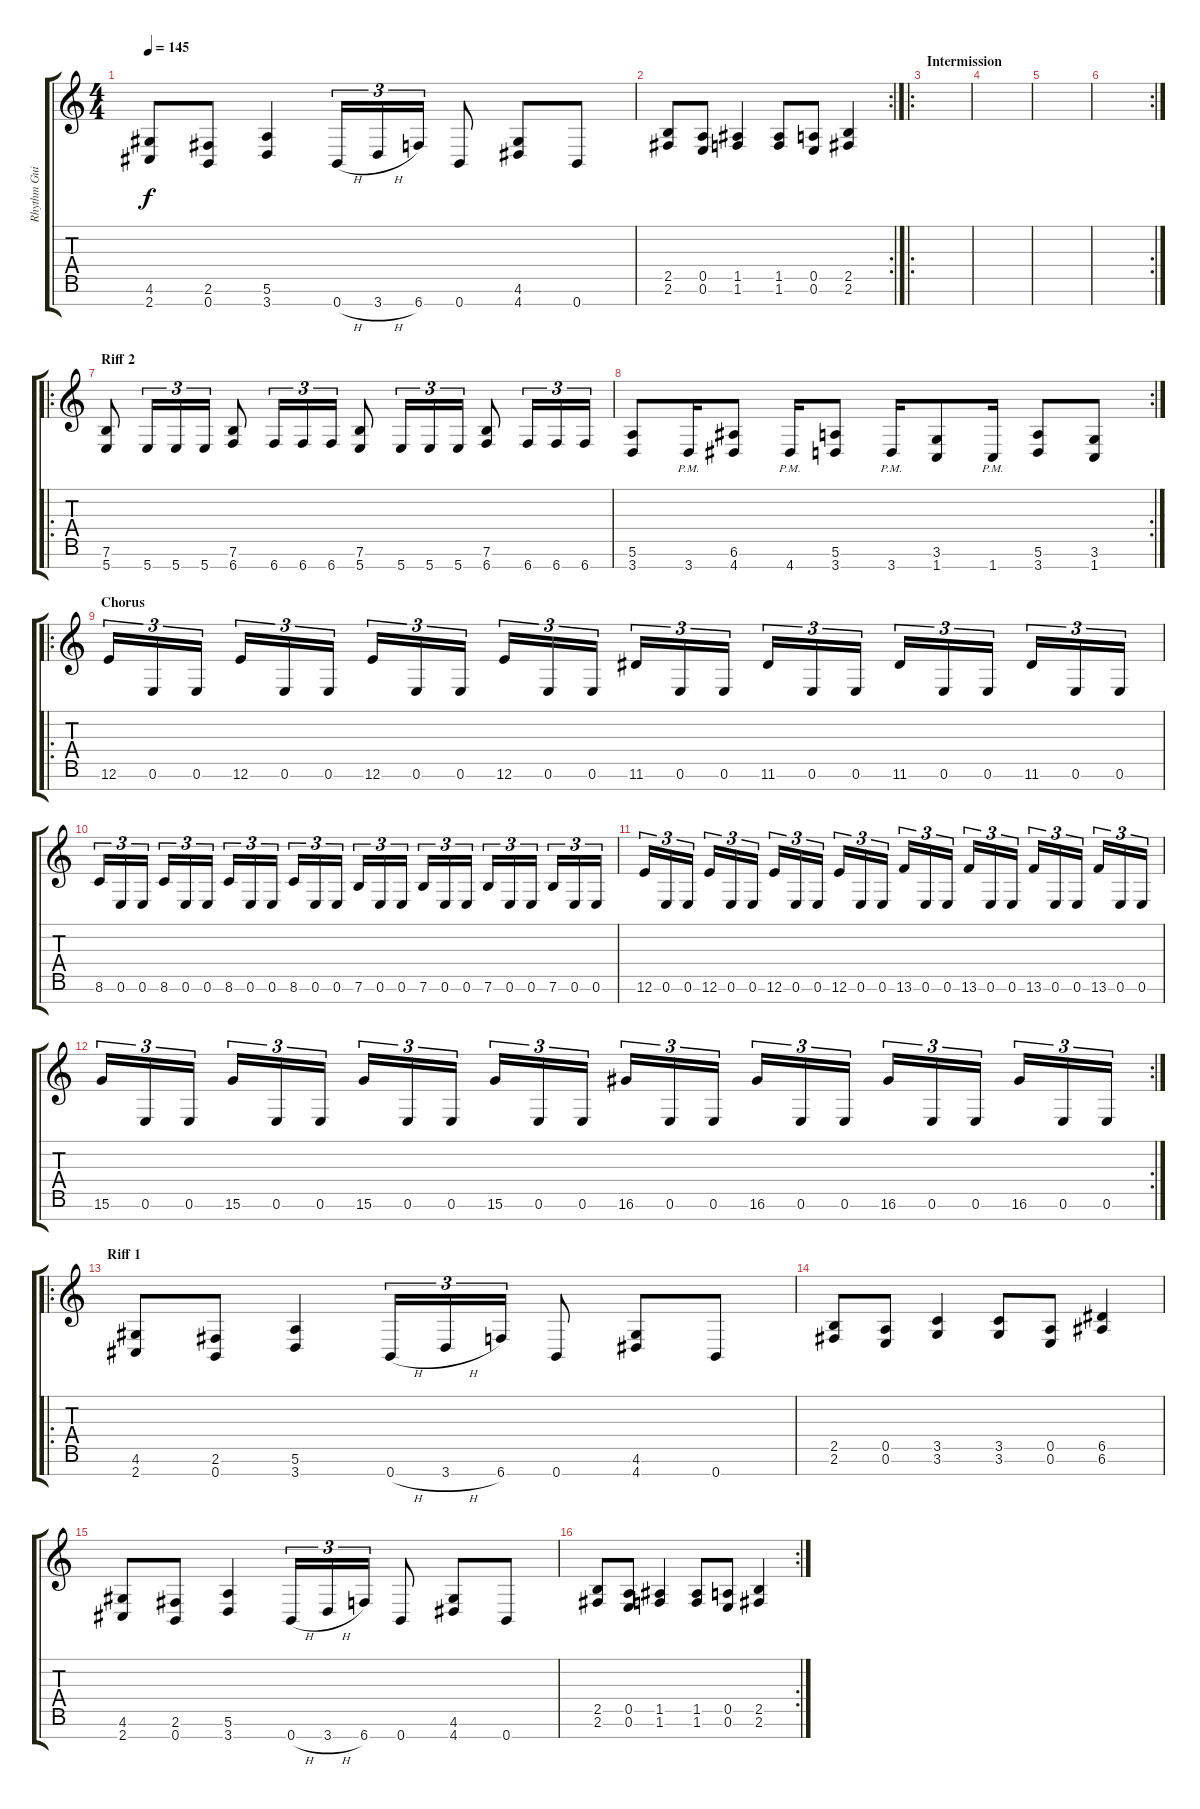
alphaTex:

\track ("Rhythm Guitar L" "Rhythm Gui") {instrument distortionguitar}
\staff {score tabs}
\tuning (E4 B3 G3 D3 A2 E2 B1) {hide}
\ts (4 4)
\tempo 145
\clef g2
\ks c
(4.6 2.7).8{dy f} (2.6 0.7).8 (5.6 3.7).4 0.7{h}.16{tu (3 2)} 3.7{h}.16{tu (3 2)} 6.7.16{tu (3 2)} 0.7.8 (4.6 4.7).8 0.7.8 |
\rc 2
(2.5 2.6).8 (0.5 0.6).8 (1.5 1.6).4 (1.5 1.6).8 (0.5 0.6).8 (2.5 2.6).4 |
\ro
\section ("" "Intermission")
|
|
|
\rc 2
|
\ro
\section ("" "Riff 2")
(7.6 5.7).8 5.7.16{tu (3 2)} 5.7.16{tu (3 2)} 5.7.16{tu (3 2)} (7.6 6.7).8 6.7.16{tu (3 2)} 6.7.16{tu (3 2)} 6.7.16{tu (3 2)} (7.6 5.7).8 5.7.16{tu (3 2)} 5.7.16{tu (3 2)} 5.7.16{tu (3 2)} (7.6 6.7).8 6.7.16{tu (3 2)} 6.7.16{tu (3 2)} 6.7.16{tu (3 2)} |
\rc 2
(5.6 3.7).8 3.7{pm}.16 (6.6 4.7).8 4.7{pm}.16 (5.6 3.7).8 3.7{pm}.16 (3.6 1.7).8 1.7{pm}.16 (5.6 3.7).8 (3.6 1.7).8 |
\ro
\section ("" "Chorus")
12.6.16{tu (3 2)} 0.6.16{tu (3 2)} 0.6.16{tu (3 2) beam splitsecondary} 12.6.16{tu (3 2)} 0.6.16{tu (3 2)} 0.6.16{tu (3 2)} 12.6.16{tu (3 2)} 0.6.16{tu (3 2)} 0.6.16{tu (3 2) beam splitsecondary} 12.6.16{tu (3 2)} 0.6.16{tu (3 2)} 0.6.16{tu (3 2)} 11.6.16{tu (3 2)} 0.6.16{tu (3 2)} 0.6.16{tu (3 2) beam splitsecondary} 11.6.16{tu (3 2)} 0.6.16{tu (3 2)} 0.6.16{tu (3 2)} 11.6.16{tu (3 2)} 0.6.16{tu (3 2)} 0.6.16{tu (3 2) beam splitsecondary} 11.6.16{tu (3 2)} 0.6.16{tu (3 2)} 0.6.16{tu (3 2)} |
8.6.16{tu (3 2)} 0.6.16{tu (3 2)} 0.6.16{tu (3 2) beam splitsecondary} 8.6.16{tu (3 2)} 0.6.16{tu (3 2)} 0.6.16{tu (3 2)} 8.6.16{tu (3 2)} 0.6.16{tu (3 2)} 0.6.16{tu (3 2) beam splitsecondary} 8.6.16{tu (3 2)} 0.6.16{tu (3 2)} 0.6.16{tu (3 2)} 7.6.16{tu (3 2)} 0.6.16{tu (3 2)} 0.6.16{tu (3 2) beam splitsecondary} 7.6.16{tu (3 2)} 0.6.16{tu (3 2)} 0.6.16{tu (3 2)} 7.6.16{tu (3 2)} 0.6.16{tu (3 2)} 0.6.16{tu (3 2) beam splitsecondary} 7.6.16{tu (3 2)} 0.6.16{tu (3 2)} 0.6.16{tu (3 2)} |
12.6.16{tu (3 2)} 0.6.16{tu (3 2)} 0.6.16{tu (3 2) beam splitsecondary} 12.6.16{tu (3 2)} 0.6.16{tu (3 2)} 0.6.16{tu (3 2)} 12.6.16{tu (3 2)} 0.6.16{tu (3 2)} 0.6.16{tu (3 2) beam splitsecondary} 12.6.16{tu (3 2)} 0.6.16{tu (3 2)} 0.6.16{tu (3 2)} 13.6.16{tu (3 2)} 0.6.16{tu (3 2)} 0.6.16{tu (3 2) beam splitsecondary} 13.6.16{tu (3 2)} 0.6.16{tu (3 2)} 0.6.16{tu (3 2)} 13.6.16{tu (3 2)} 0.6.16{tu (3 2)} 0.6.16{tu (3 2) beam splitsecondary} 13.6.16{tu (3 2)} 0.6.16{tu (3 2)} 0.6.16{tu (3 2)} |
\rc 2
15.6.16{tu (3 2)} 0.6.16{tu (3 2)} 0.6.16{tu (3 2) beam splitsecondary} 15.6.16{tu (3 2)} 0.6.16{tu (3 2)} 0.6.16{tu (3 2)} 15.6.16{tu (3 2)} 0.6.16{tu (3 2)} 0.6.16{tu (3 2) beam splitsecondary} 15.6.16{tu (3 2)} 0.6.16{tu (3 2)} 0.6.16{tu (3 2)} 16.6.16{tu (3 2)} 0.6.16{tu (3 2)} 0.6.16{tu (3 2) beam splitsecondary} 16.6.16{tu (3 2)} 0.6.16{tu (3 2)} 0.6.16{tu (3 2)} 16.6.16{tu (3 2)} 0.6.16{tu (3 2)} 0.6.16{tu (3 2) beam splitsecondary} 16.6.16{tu (3 2)} 0.6.16{tu (3 2)} 0.6.16{tu (3 2)} |
\ro
\section ("" "Riff 1")
(4.6 2.7).8 (2.6 0.7).8 (5.6 3.7).4 0.7{h}.16{tu (3 2)} 3.7{h}.16{tu (3 2)} 6.7.16{tu (3 2)} 0.7.8 (4.6 4.7).8 0.7.8 |
(2.5 2.6).8 (0.5 0.6).8 (3.5 3.6).4 (3.5 3.6).8 (0.5 0.6).8 (6.5 6.6).4 |
(4.6 2.7).8 (2.6 0.7).8 (5.6 3.7).4 0.7{h}.16{tu (3 2)} 3.7{h}.16{tu (3 2)} 6.7.16{tu (3 2)} 0.7.8 (4.6 4.7).8 0.7.8 |
\rc 2
(2.5 2.6).8 (0.5 0.6).8 (1.5 1.6).4 (1.5 1.6).8 (0.5 0.6).8 (2.5 2.6).4
